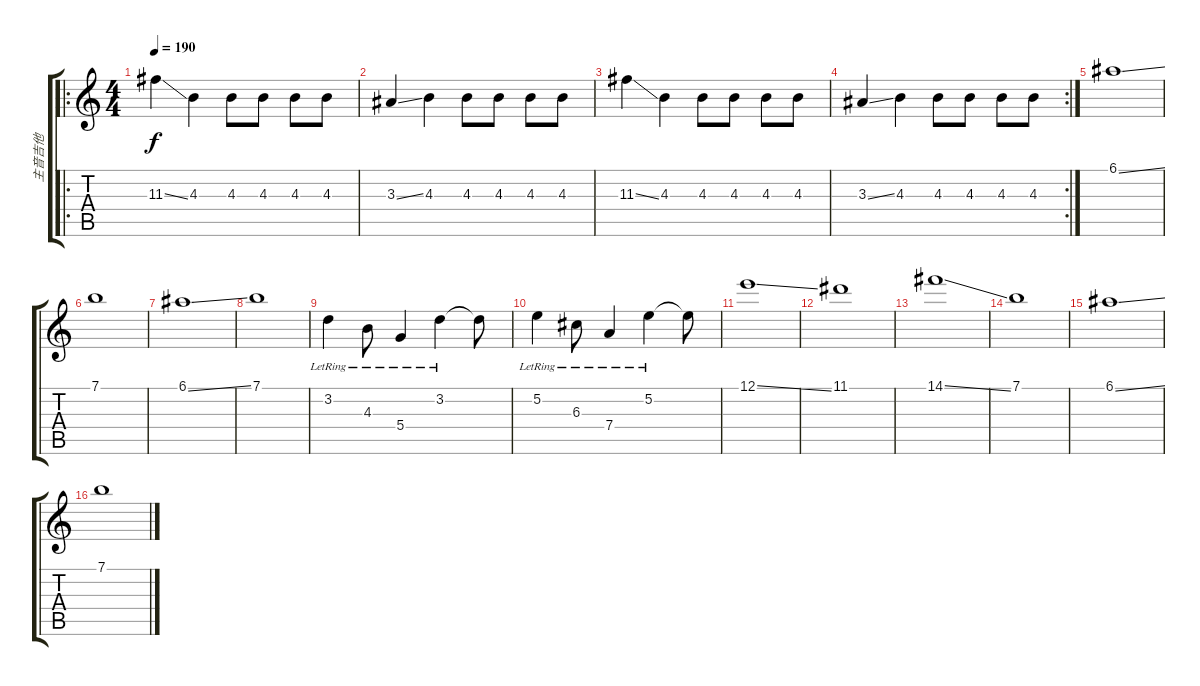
\track ("主音吉他" "主音吉他") {instrument overdrivenguitar}
\staff {score tabs}
\tuning (E4 B3 G3 D3 A2 E2) {hide}
\ro
\ts (4 4)
\tempo 190
\clef g2
\ks c
11.3{ss}.4{dy f} 4.3.4 4.3.8 4.3.8 4.3.8 4.3.8 |
3.3{ss}.4 4.3.4 4.3.8 4.3.8 4.3.8 4.3.8 |
11.3{ss}.4 4.3.4 4.3.8 4.3.8 4.3.8 4.3.8 |
\rc 2
3.3{ss}.4 4.3.4 4.3.8 4.3.8 4.3.8 4.3.8 |
6.1{ss}.1 |
7.1.1 |
6.1{ss}.1 |
7.1.1 |
3.2{lr}.4 4.3{lr}.8 5.4{lr}.4 3.2{lr}.4 3.2{t}.8 |
5.2{lr}.4 6.3{lr}.8 7.4{lr}.4 5.2{lr}.4 5.2{t}.8 |
12.1{ss}.1 |
11.1.1 |
14.1{ss}.1 |
7.1.1 |
6.1{ss}.1 |
7.1.1
